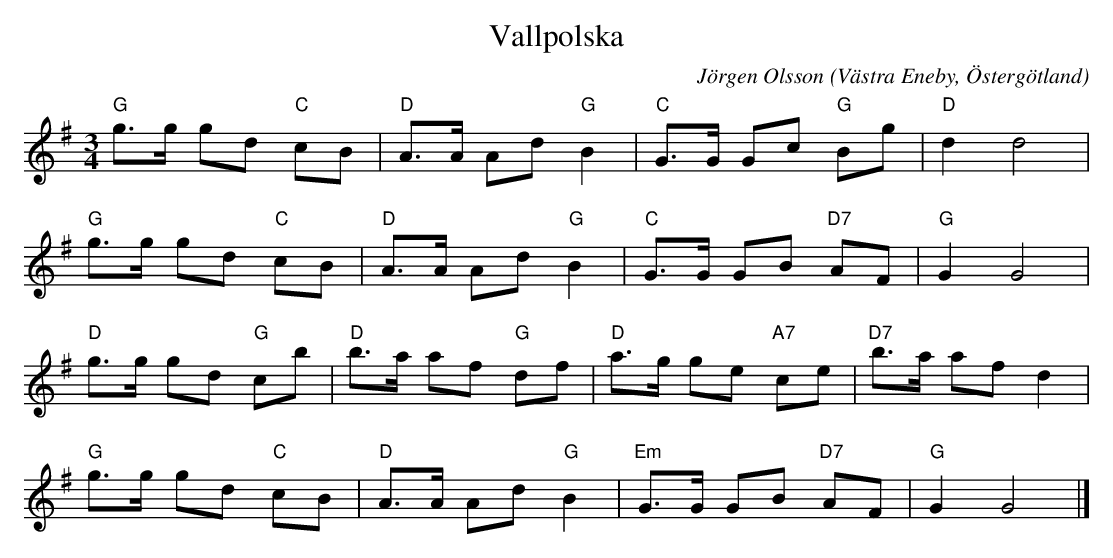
X:1
T:Vallpolska
C:Jörgen Olsson
O:Västra Eneby, Östergötland
M:3/4
L:1/8
K:G
V:1
"G"g>g gd "C" cB| "D"A>A Ad "G"B2|"C"G>G Gc "G" Bg|"D"d2 d4|
"G"g>g gd "C" cB| "D"A>A Ad "G"B2|"C"G>G GB "D7" AF|"G"G2 G4|
"D"g>g gd "G" cb| "D"b>a af "G"df|"D"a>g ge "A7" ce|"D7"b>a af d2|
"G"g>g gd "C" cB| "D"A>A Ad "G"B2|"Em"G>G GB "D7" AF|"G"G2 G4|]
V:2
